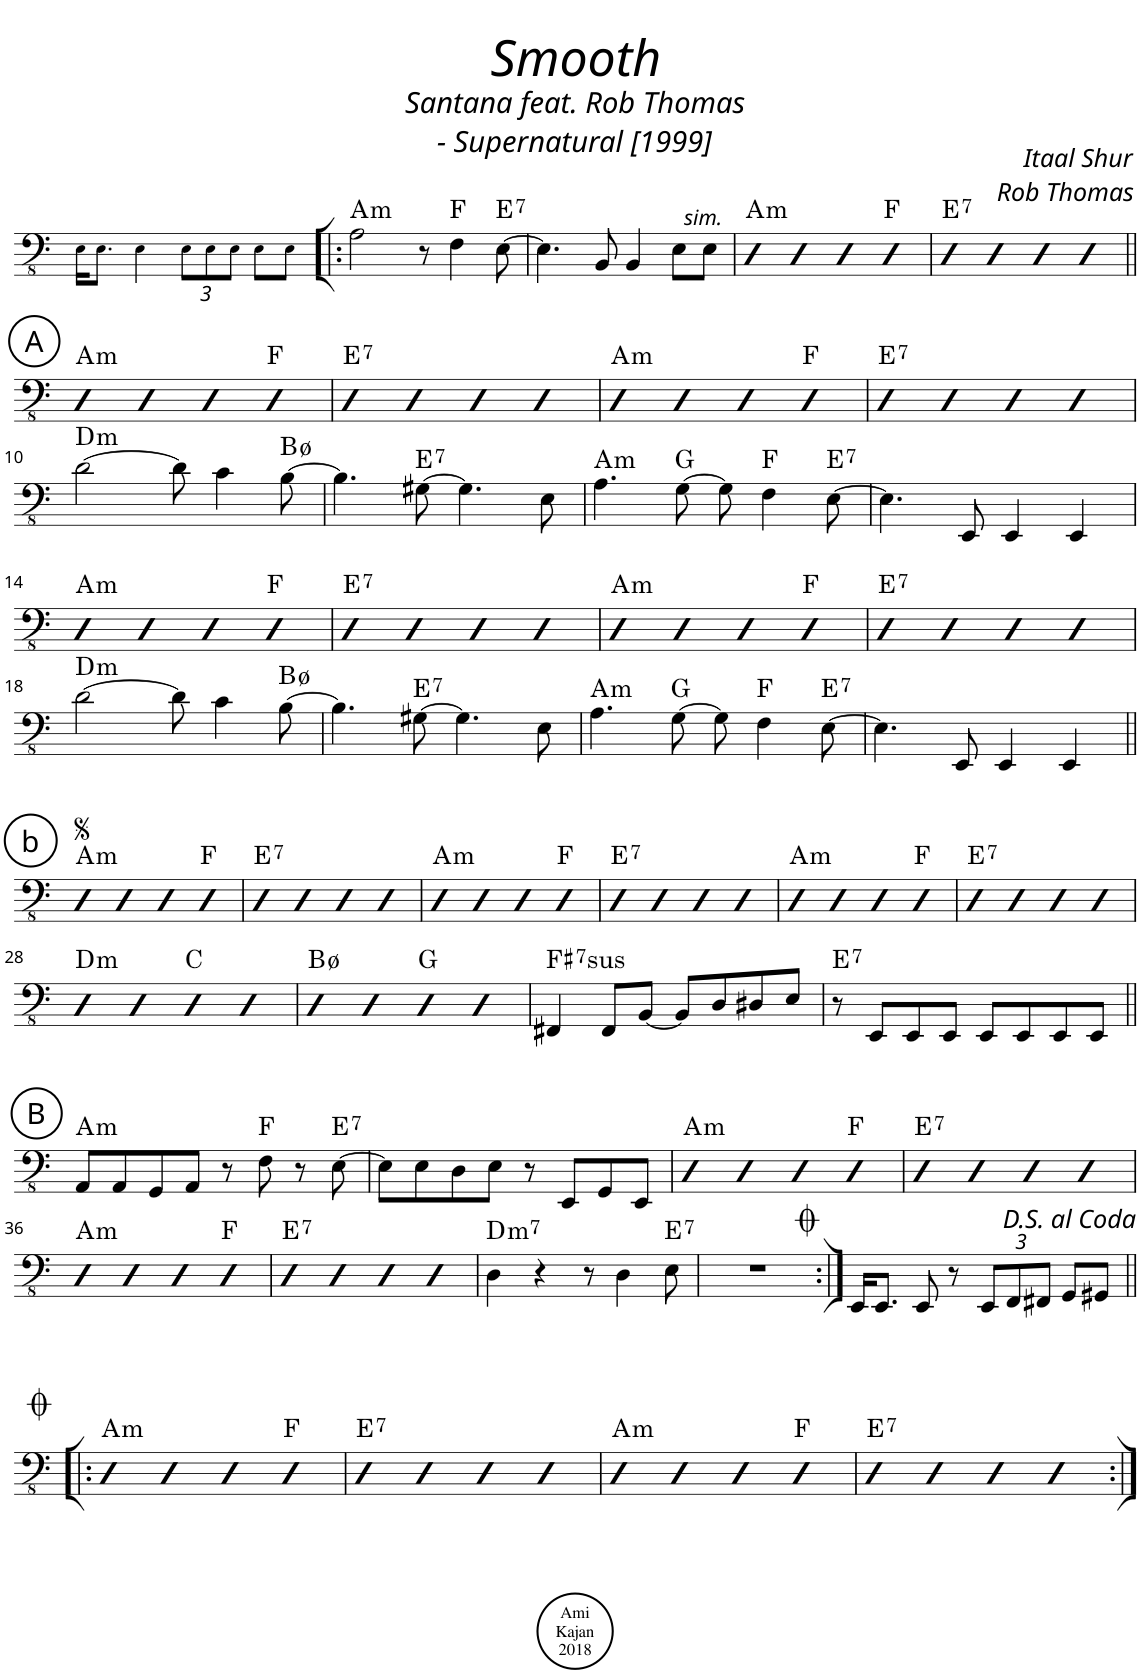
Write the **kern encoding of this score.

**kern	**harte
*part1	*part1
*staff1	*
*I"Akustinen basso	*
*I'Basso	*
*clefFv4	*
*k[]	*
=1	=1
16EE!\KL	.
8.EE!\J	.
4EE!\	.
*Xbrackettup	*
12EE!\L	.
12EE!\	.
12EE!\J	.
8EE!\L	.
8EE!\J	.
=2!|:	=2!|:
!	!LO:H:kt=m
2AA\	A:min
8r	.
4FF\	F:maj
!	!LO:H:kt=7
[8EE\	E:7
=3	=3
4.EE\]	.
8BBB/	.
4BBB/	.
8EE\L	.
8EE\J	.
=4	=4
!LO:TX:a:i:t=sim.	!LO:H:kt=m
4DD	A:min
4DD	.
4DD	.
4DD	F:maj
=5	=5
!	!LO:H:kt=7
4DD	E:7
4DD	.
4DD	.
4DD	.
!!LO:LB:g=z
!!LO:REH:place=s1:a:cj:enc=circle:fs=14:t=A
=6||	=6||
!	!LO:H:kt=m
4DD	A:min
4DD	.
4DD	.
4DD	F:maj
=7	=7
!	!LO:H:kt=7
4DD	E:7
4DD	.
4DD	.
4DD	.
=8	=8
!	!LO:H:kt=m
4DD	A:min
4DD	.
4DD	.
4DD	F:maj
=9	=9
!	!LO:H:kt=7
4DD	E:7
4DD	.
4DD	.
4DD	.
!!LO:LB:g=z
=10	=10
!	!LO:H:kt=m
[2D\	D:min
8D\]	.
4C\	.
[8BB\	B:hdim7
=11	=11
4.BB\]	.
!	!LO:H:kt=7
[8GG#X\	E:7
4.GG#\]	.
8EE\	.
=12	=12
!	!LO:H:kt=m
4.AA\	A:min
[8GG\	G:maj
8GG\]	.
4FF\	F:maj
!	!LO:H:kt=7
[8EE\	E:7
=13	=13
4.EE\]	.
8EEE/	.
4EEE/	.
4EEE/	.
!!LO:LB:g=z
=14	=14
!	!LO:H:kt=m
4DD	A:min
4DD	.
4DD	.
4DD	F:maj
=15	=15
!	!LO:H:kt=7
4DD	E:7
4DD	.
4DD	.
4DD	.
=16	=16
!	!LO:H:kt=m
4DD	A:min
4DD	.
4DD	.
4DD	F:maj
=17	=17
!	!LO:H:kt=7
4DD	E:7
4DD	.
4DD	.
4DD	.
!!LO:LB:g=z
=18	=18
!	!LO:H:kt=m
[2D\	D:min
8D\]	.
4C\	.
[8BB\	B:hdim7
=19	=19
4.BB\]	.
!	!LO:H:kt=7
[8GG#X\	E:7
4.GG#\]	.
8EE\	.
=20	=20
!	!LO:H:kt=m
4.AA\	A:min
[8GG\	G:maj
8GG\]	.
4FF\	F:maj
!	!LO:H:kt=7
[8EE\	E:7
=21	=21
4.EE\]	.
8EEE/	.
4EEE/	.
4EEE/	.
!!LO:LB:g=z
!!LO:REH:place=s1:a:cj:enc=circle:fs=14:t=b
=22||	=22||
!	!LO:H:kt=m
4DD	A:min
4DD	.
4DD	.
4DD	F:maj
=23	=23
!	!LO:H:kt=7
4DD	E:7
4DD	.
4DD	.
4DD	.
=24	=24
!	!LO:H:kt=m
4DD	A:min
4DD	.
4DD	.
4DD	F:maj
=25	=25
!	!LO:H:kt=7
4DD	E:7
4DD	.
4DD	.
4DD	.
=26	=26
!	!LO:H:kt=m
4DD	A:min
4DD	.
4DD	.
4DD	F:maj
=27	=27
!	!LO:H:kt=7
4DD	E:7
4DD	.
4DD	.
4DD	.
!!LO:LB:g=z
=28	=28
!	!LO:H:kt=m
4DD	D:min
4DD	.
4DD	C:maj
4DD	.
=29	=29
4DD	B:hdim7
4DD	.
4DD	G:maj
4DD	.
=30	=30
!	!LO:H:kt=7sus
4FFF#X/	F#:sus4(7)
8FFF#/L	.
[8BBB/J	.
8BBB/L]	.
8DD/	.
8DD#X/	.
8EE/J	.
=31	=31
!	!LO:H:kt=7
8r	E:7
8EEE/L	.
8EEE/	.
8EEE/J	.
8EEE/L	.
8EEE/	.
8EEE/	.
8EEE/J	.
!!LO:LB:g=z
!!LO:REH:place=s1:a:cj:enc=circle:fs=14:t=B
=32||	=32||
!	!LO:H:kt=m
8AAA/L	A:min
8AAA/	.
8GGG/	.
8AAA/J	.
8r	.
8FF\	F:maj
8r	.
!	!LO:H:kt=7
[8EE\	E:7
=33	=33
8EE\L]	.
8EE\	.
8DD\	.
8EE\J	.
8r	.
8EEE/L	.
8GGG/	.
8EEE/J	.
=34	=34
!	!LO:H:kt=m
4DD	A:min
4DD	.
4DD	.
4DD	F:maj
=35	=35
!	!LO:H:kt=7
4DD	E:7
4DD	.
4DD	.
4DD	.
!!LO:LB:g=z
=36	=36
!	!LO:H:kt=m
4DD	A:min
4DD	.
4DD	.
4DD	F:maj
=37	=37
!	!LO:H:kt=7
4DD	E:7
4DD	.
4DD	.
4DD	.
=38	=38
!	!LO:H:kt=m7
4DD\	D:min7
4r	.
8r	.
4DD\	.
!	!LO:H:kt=7
8EE\	E:7
=39	=39
1r	.
=40:|!	=40:|!
16EEE/KL	.
8.EEE/J	.
8EEE/	.
8r	.
12EEE/L	.
12FFF/	.
12FFF#X/J	.
8GGG/L	.
8GGG#X/J	.
!!LO:LB:g=z
=41!|:	=41!|:
!	!LO:H:kt=m
4DD	A:min
4DD	.
4DD	.
4DD	F:maj
=42	=42
!	!LO:H:kt=7
4DD	E:7
4DD	.
4DD	.
4DD	.
=43	=43
!	!LO:H:kt=m
4DD	A:min
4DD	.
4DD	.
4DD	F:maj
=44	=44
!	!LO:H:kt=7
4DD	E:7
4DD	.
4DD	.
4DD	.
=:|!	=:|!
*-	*-
